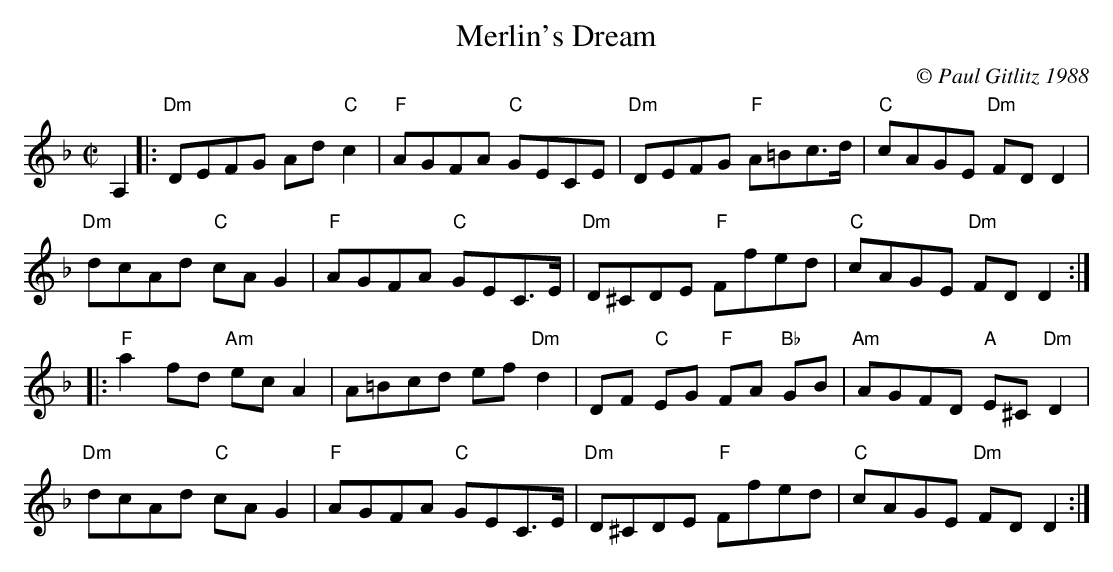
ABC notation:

X:1
T:Merlin's Dream
M:C|
L:1/8
C:© Paul Gitlitz 1988
K:Dm
A,2|:"Dm"DEFG Ad"C"c2|"F"AGFA "C"GECE|"Dm"DEFG "F"A=Bc>d|"C"cAGE "Dm"FDD2|!
"Dm"dcAd "C"cAG2|"F"AGFA "C"GEC>E|"Dm"D^CDE "F"Ffed|"C"cAGE "Dm"FDD2:|!
|:"F"a2fd "Am"ecA2|A=Bcd ef"Dm"d2|DF "C"EG "F"FA "Bb"GB| "Am"AGFD "A"E^C "Dm"D2|!
"Dm"dcAd "C"cAG2|"F"AGFA "C"GEC>E|"Dm"D^CDE "F"Ffed|"C"cAGE "Dm"FDD2:|]
